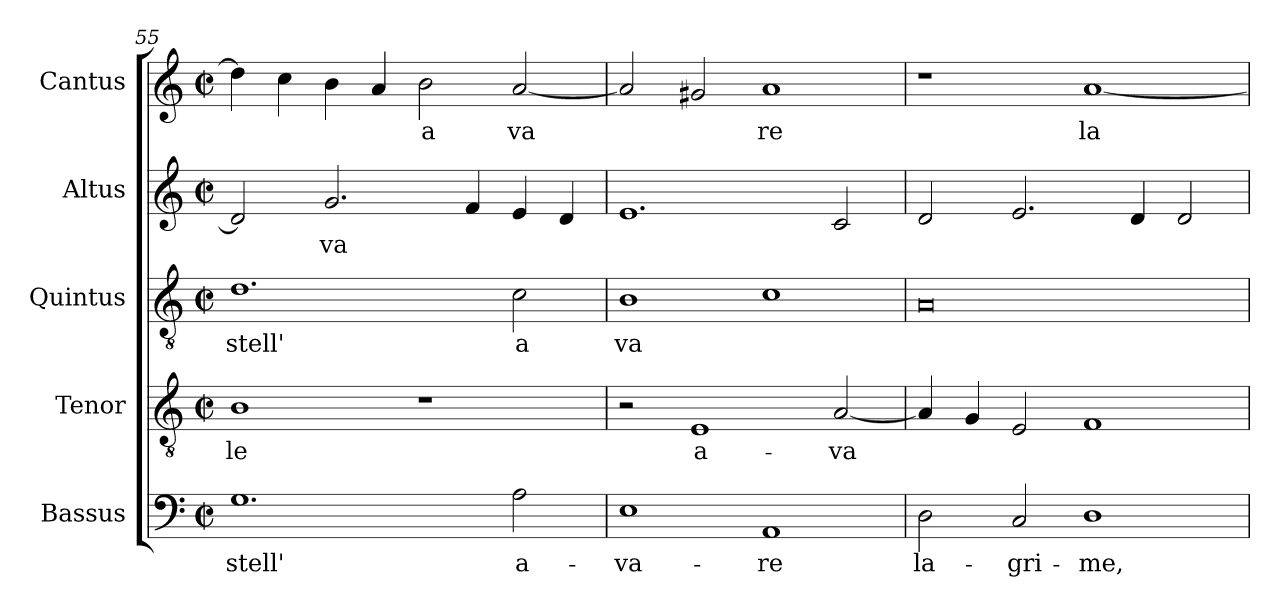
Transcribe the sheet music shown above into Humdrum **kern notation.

**kern	**text	**kern	**text	**kern	**text	**kern	**text	**kern	**text
*part5	*part5	*part4	*part4	*part3	*part3	*part2	*part2	*part1	*part1
*staff5	*staff5	*staff4	*staff4	*staff3	*staff3	*staff2	*staff2	*staff1	*staff1
*I"Bassus	*	*I"Tenor	*	*I"Quintus	*	*I"Altus	*	*I"Cantus	*
!!LO:PB:g=z
*clefF4	*	*clefGv2	*	*clefGv2	*	*clefG2	*	*clefG2	*
*k[]	*	*k[]	*	*k[]	*	*k[]	*	*k[]	*
*C:	*	*C:	*	*C:	*	*C:	*	*C:	*
*M2/2	*	*M2/2	*	*M2/2	*	*M2/2	*	*M2/2	*
*met(c|)	*	*met(c|)	*	*met(c|)	*	*met(c|)	*	*met(c|)	*
=55	=55	=55	=55	=55	=55	=55	=55	=55	=55
!	!LO:LY:b:cj	!	!LO:LY:b:cj	!	!LO:LY:b:cj	!	!LO:LY:b:cj	!	!LO:LY:b:cj
1.G	stell'	1B	-le	1.d	stell'	2d/]	--	4dd\]	.
!	!	!	!	!	!	!	!	!	!LO:LY:b:cj
.	.	.	.	.	.	.	.	4cc\	.
!	!	!	!	!	!	!	!LO:LY:b:cj	!	!LO:LY:b:cj
.	.	.	.	.	.	2.g/	-va-	4b\	.
!	!	!	!	!	!	!	!	!	!LO:LY:b:cj
.	.	.	.	.	.	.	.	4a/	.
!	!	!	!	!	!	!	!	!	!LO:LY:b:cj
.	.	1r	.	.	.	.	.	2b\	a
!	!	!	!	!	!	!	!LO:LY:b:cj	!	!
.	.	.	.	.	.	4f/	--	.	.
!	!LO:LY:b:cj	!	!	!	!LO:LY:b:cj	!	!LO:LY:b:cj	!	!LO:LY:b:cj
2A\	a-	.	.	2c\	a	4e/	--	[<2a/	va
!	!	!	!	!	!	!	!LO:LY:b:cj	!	!
.	.	.	.	.	.	4d/	--	.	.
=56	=56	=56	=56	=56	=56	=56	=56	=56	=56
!	!LO:LY:b:cj	!	!	!	!LO:LY:b:cj	!	!LO:LY:b:cj	!	!LO:LY:b:cj
1E	-va-	2r	.	1B	va	1.e	--	2a/]	.
!	!	!	!LO:LY:b:cj	!	!	!	!	!	!LO:LY:b:cj
.	.	1E	a-	.	.	.	.	2g#/	.
!	!LO:LY:b:cj	!	!	!	!LO:LY:b:cj	!	!	!	!LO:LY:b:cj
1AA	-re	.	.	1c	.	.	.	1a	re
!	!	!	!LO:LY:b:cj	!	!	!	!LO:LY:b:cj	!	!
.	.	[<2A/	-va-	.	.	2c/	--	.	.
=57	=57	=57	=57	=57	=57	=57	=57	=57	=57
!	!LO:LY:b:cj	!	!LO:LY:b:cj	!	!LO:LY:b:cj	!	!LO:LY:b:cj	!	!
2D\	la-	4A/]	--	0A	.	2d/	--	1r	.
!	!	!	!LO:LY:b:cj	!	!	!	!	!	!
.	.	4G/	--	.	.	.	.	.	.
!	!LO:LY:b:cj	!	!LO:LY:b:cj	!	!	!	!LO:LY:b:cj	!	!
2C/	-gri-	2E/	--	.	.	2.e/	--	.	.
!	!LO:LY:b:cj	!	!LO:LY:b:cj	!	!	!	!	!	!LO:LY:b:cj
1D	-me,	1F	--	.	.	.	.	[<1a	la
!	!	!	!	!	!	!	!LO:LY:b:cj	!	!
.	.	.	.	.	.	4d/	--	.	.
!	!	!	!	!	!	!	!LO:LY:b:cj	!	!
.	.	.	.	.	.	2d/	--	.	.
=	=	=	=	=	=	=	=	=	=
*-	*-	*-	*-	*-	*-	*-	*-	*-	*-
